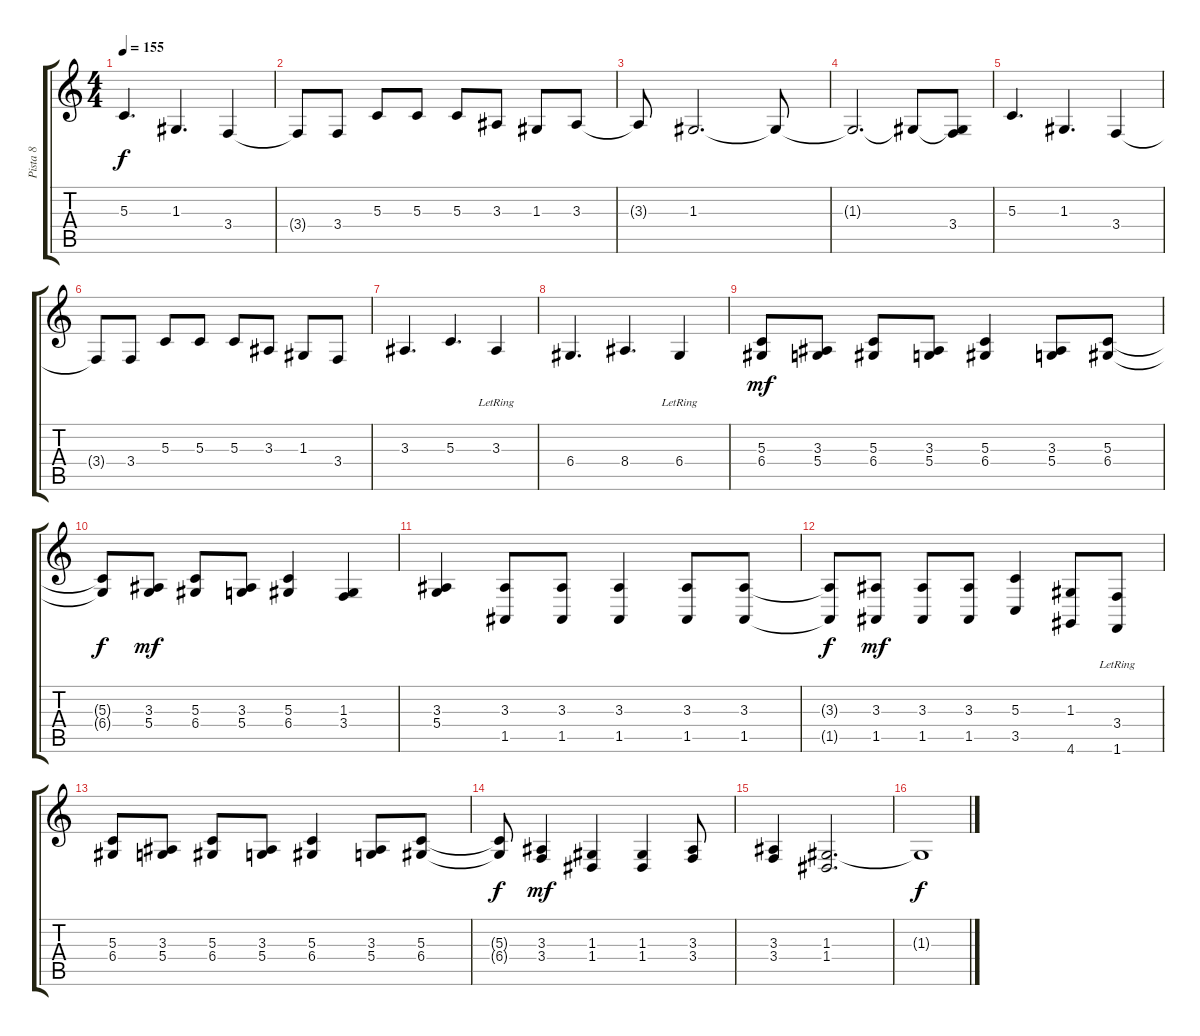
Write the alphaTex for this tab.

\track ("Pista 8" "Pista 8") {instrument electricgrandpiano}
\staff {score tabs}
\tuning (E4 B3 G3 D3 A2 E2) {hide}
\ts (4 4)
\tempo 155
\clef g2
\ks c
5.3.4{d dy f} 1.3.4{d} 3.4.4 |
3.4{t}.8 3.4.8 5.3.8 5.3.8 5.3.8 3.3.8 1.3.8 3.3.8 |
3.3{t}.8 1.3.2{d} 1.3{t}.8 |
1.3{t}.2{d} 1.3{t}.8 (1.3{t} 3.4).8 |
5.3.4{d} 1.3.4{d} 3.4.4 |
3.4{t}.8 3.4.8 5.3.8 5.3.8 5.3.8 3.3.8 1.3.8 3.4.8 |
3.3.4{d} 5.3.4{d} 3.3{lr}.4 |
6.4.4{d} 8.4.4{d} 6.4{lr}.4 |
(5.3 6.4).8{dy mf} (3.3 5.4).8 (5.3 6.4).8 (3.3 5.4).8 (5.3 6.4).4 (3.3 5.4).8 (5.3 6.4).8 |
(5.3{t} 6.4{t}).8{dy f} (3.3 5.4).8{dy mf} (5.3 6.4).8 (3.3 5.4).8 (5.3 6.4).4 (1.3 3.4).4 |
(3.3 5.4).4 (3.3 1.5).8 (3.3 1.5).8 (3.3 1.5).4 (3.3 1.5).8 (3.3 1.5).8 |
(3.3{t} 1.5{t}).8{dy f} (3.3 1.5).8{dy mf} (3.3 1.5).8 (3.3 1.5).8 (5.3 3.5).4 (1.3 4.6).8 (3.4{lr} 1.6{lr}).8 |
(5.3 6.4).8 (3.3 5.4).8 (5.3 6.4).8 (3.3 5.4).8 (5.3 6.4).4 (3.3 5.4).8 (5.3 6.4).8 |
(5.3{t} 6.4{t}).8{dy f} (3.3 3.4).4{dy mf} (1.3 1.4).4 (1.3 1.4).4 (3.3 3.4).8 |
(3.3 3.4).4 (1.3 1.4).2{d} |
1.3{t}.1{dy f}
